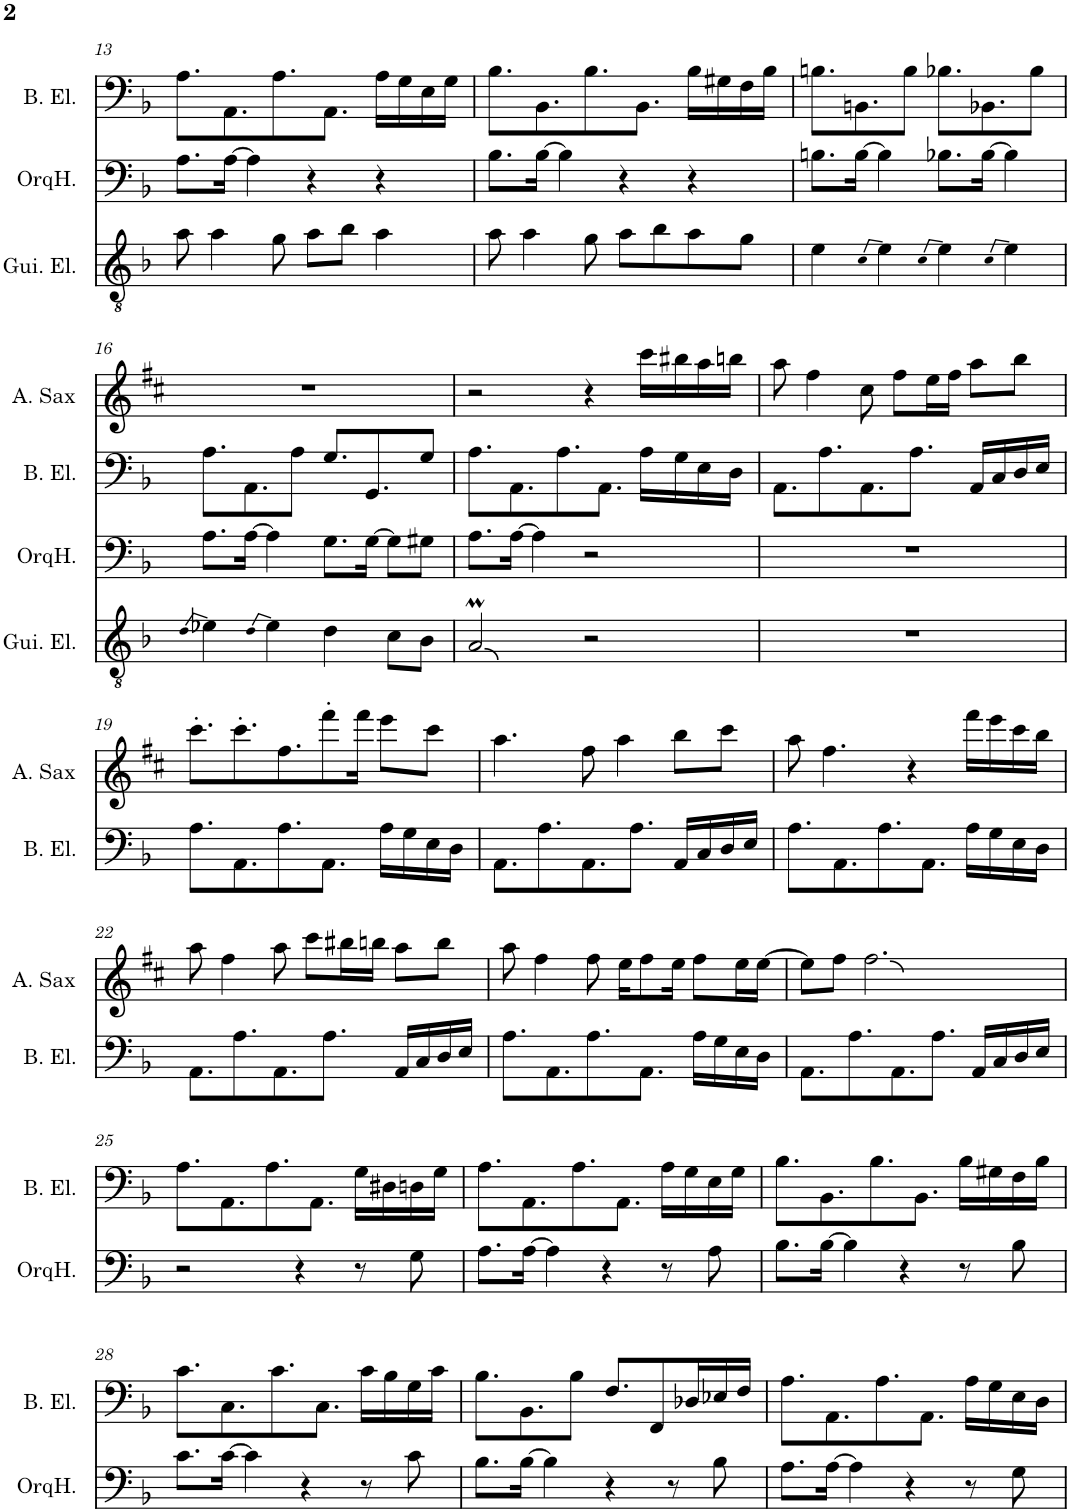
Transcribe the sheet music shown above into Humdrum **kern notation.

**kern	**kern	**kern	**kern
*part4	*part3	*part2	*part1
*staff4	*staff3	*staff2	*staff1
*I"Guitarra elétrica	*I"OrquestraHit	*I"Baixo elétrico	*I"Alto Saxophone
*I'Gui. El.	*I'OrqH.	*I'B. El.	*I'A. Sax
!!LO:PB:g=z
*clefGv2	*clefF4	*clefF4	*clefG2
*	*	*Trd7c12	*Trd5c9
*k[b-]	*k[b-]	*k[b-]	*k[f#c#]
*M4/4	*M4/4	*M4/4	*M4/4
=13	=13	=13	=13
8a\	8.A\L	8.A\L	1r
4a\	.	.	.
.	[16A\Jk	8.AA\	.
.	4A\]	.	.
8g\	.	8.A\	.
8a\L	4r	.	.
.	.	8.AA\J	.
8b-\J	.	.	.
4a\	4r	16A\LL	.
.	.	16G\	.
.	.	16E\	.
.	.	16G\JJ	.
=14	=14	=14	=14
8a\	8.B-\L	8.B-\L	1r
4a\	.	.	.
.	[16B-\Jk	8.BB-\	.
.	4B-\]	.	.
8g\	.	8.B-\	.
8a\L	4r	.	.
.	.	8.BB-\J	.
8b-\	.	.	.
8a\	4r	16B-\LL	.
.	.	16G#X\	.
8g\J	.	16F\	.
.	.	16B-\JJ	.
=15	=15	=15	=15
4e\	8.Bn\L	8.Bn\L	1r
.	[16B\Jk	8.BBn\	.
qc	.	.	.
4e\	4B\]	.	.
.	.	8B\J	.
qc	.	.	.
4e\	8.B-X\L	8.B-X\L	.
.	[16B-\Jk	8.BB-X\	.
qc	.	.	.
4e\	4B-\]	.	.
.	.	8B-\J	.
!!LO:LB:g=z
=16	=16	=16	=16
qd	.	.	.
4e-X\	8.A\L	8.A\L	1r
.	[16A\Jk	8.AA\	.
qd	.	.	.
4e-\	4A\]	.	.
.	.	8A\J	.
4d\	8.G\L	8.G/L	.
.	[16G\Jk	8.GG/	.
8c\L	8G\L]	.	.
8B-\J	8G#X\J	8G/J	.
=17	=17	=17	=17
2Am/	8.A\L	8.A\L	2r
.	[16A\Jk	8.AA\	.
.	4A\]	.	.
.	.	8.A\	.
2r	2r	.	4r
.	.	8.AA\J	.
.	.	16A\LL	16ccc#\LL
.	.	16G\	16bb#X\
.	.	16E\	16aa\
.	.	16D\JJ	16bbn\JJ
=18	=18	=18	=18
1r	1r	8.AA\L	8aa\
.	.	.	4ff#\
.	.	8.A\	.
.	.	8.AA\	8cc#\
.	.	.	8ff#\L
.	.	8.A\J	.
.	.	.	16ee\L
.	.	.	16ff#\JJ
.	.	16AA/LL	8aa\L
.	.	16C/	.
.	.	16D/	8bb\J
.	.	16E/JJ	.
!!LO:LB:g=z
=19	=19	=19	=19
1r	1r	8.A\L	8.ccc#'\L
.	.	8.AA\	8.ccc#'\
.	.	8.A\	8.ff#\
.	.	8.AA\J	8fff#'\
.	.	.	16fff#\Jk
.	.	16A\LL	8eee\L
.	.	16G\	.
.	.	16E\	8ccc#\J
.	.	16D\JJ	.
=20	=20	=20	=20
1r	1r	8.AA\L	4.aa\
.	.	8.A\	.
.	.	8.AA\	8ff#\
.	.	.	4aa\
.	.	8.A\J	.
.	.	16AA/LL	8bb\L
.	.	16C/	.
.	.	16D/	8ccc#\J
.	.	16E/JJ	.
=21	=21	=21	=21
1r	1r	8.A\L	8aa\
.	.	.	4.ff#\
.	.	8.AA\	.
.	.	8.A\	.
.	.	.	4r
.	.	8.AA\J	.
.	.	16A\LL	16fff#\LL
.	.	16G\	16eee\
.	.	16E\	16ccc#\
.	.	16D\JJ	16bb\JJ
!!LO:LB:g=z
=22	=22	=22	=22
1r	1r	8.AA\L	8aa\
.	.	.	4ff#\
.	.	8.A\	.
.	.	8.AA\	8aa\
.	.	.	8ccc#\L
.	.	8.A\J	.
.	.	.	16bb#X\L
.	.	.	16bbn\JJ
.	.	16AA/LL	8aa\L
.	.	16C/	.
.	.	16D/	8bb\J
.	.	16E/JJ	.
=23	=23	=23	=23
1r	1r	8.A\L	8aa\
.	.	.	4ff#\
.	.	8.AA\	.
.	.	8.A\	8ff#\
.	.	.	16ee\KL
.	.	8.AA\J	8ff#\
.	.	.	16ee\Jk
.	.	16A\LL	8ff#\L
.	.	16G\	.
.	.	16E\	16ee\L
.	.	16D\JJ	[16ee\JJ
=24	=24	=24	=24
1r	1r	8.AA\L	8ee\L]
.	.	.	8ff#\J
.	.	8.A\	.
.	.	.	2.ff#\
.	.	8.AA\	.
.	.	8.A\J	.
.	.	16AA/LL	.
.	.	16C/	.
.	.	16D/	.
.	.	16E/JJ	.
!!LO:LB:g=z
=25	=25	=25	=25
1r	2r	8.A\L	1r
.	.	8.AA\	.
.	.	8.A\	.
.	4r	.	.
.	.	8.AA\J	.
.	8r	16G\LL	.
.	.	16D#X\	.
.	8G\	16Dn\	.
.	.	16G\JJ	.
=26	=26	=26	=26
1r	8.A\L	8.A\L	1r
.	[16A\Jk	8.AA\	.
.	4A\]	.	.
.	.	8.A\	.
.	4r	.	.
.	.	8.AA\J	.
.	8r	16A\LL	.
.	.	16G\	.
.	8A\	16E\	.
.	.	16G\JJ	.
=27	=27	=27	=27
1r	8.B-\L	8.B-\L	1r
.	[16B-\Jk	8.BB-\	.
.	4B-\]	.	.
.	.	8.B-\	.
.	4r	.	.
.	.	8.BB-\J	.
.	8r	16B-\LL	.
.	.	16G#X\	.
.	8B-\	16F\	.
.	.	16B-\JJ	.
!!LO:LB:g=z
=28	=28	=28	=28
1r	8.c\L	8.c\L	1r
.	[16c\Jk	8.C\	.
.	4c\]	.	.
.	.	8.c\	.
.	4r	.	.
.	.	8.C\J	.
.	8r	16c\LL	.
.	.	16B-\	.
.	8c\	16G\	.
.	.	16c\JJ	.
=29	=29	=29	=29
1r	8.B-\L	8.B-\L	1r
.	[16B-\Jk	8.BB-\	.
.	4B-\]	.	.
.	.	8B-\J	.
.	4r	8.F/L	.
.	.	8FF/	.
.	8r	.	.
.	.	16D-X/L	.
.	8B-\	16E-X/	.
.	.	16F/JJ	.
=30	=30	=30	=30
1r	8.A\L	8.A\L	1r
.	[16A\Jk	8.AA\	.
.	4A\]	.	.
.	.	8.A\	.
.	4r	.	.
.	.	8.AA\J	.
.	8r	16A\LL	.
.	.	16G\	.
.	8G\	16E\	.
.	.	16D\JJ	.
=	=	=	=
*-	*-	*-	*-
